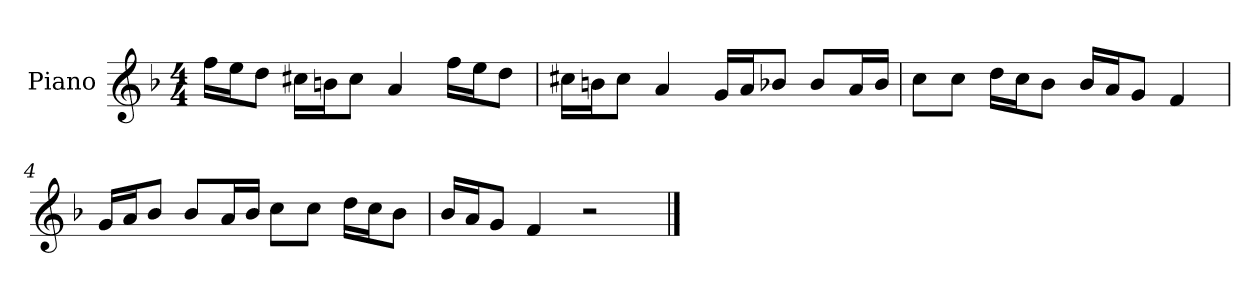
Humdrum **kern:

**kern
*part1
*staff1
*I"Piano
*I'P-no
*clefG2
*k[b-]
*M4/4
*MM90
=1
16ff\LL
16ee\J
8dd\J
16cc#X\LL
16bn\J
8cc#\J
4a/
16ff\LL
16ee\J
8dd\J
=2
16cc#X\LL
16bn\J
8cc#\J
4a/
16g/LL
16a/J
8b-X/J
8b-/L
16a/L
16b-/JJ
=3
8cc\L
8cc\J
16dd\LL
16cc\J
8b-\J
16b-/LL
16a/J
8g/J
4f/
!!LO:LB:g=z
=4
16g/LL
16a/J
8b-/J
8b-/L
16a/L
16b-/JJ
8cc\L
8cc\J
16dd\LL
16cc\J
8b-\J
=5
16b-/LL
16a/J
8g/J
4f/
2r
==
*-
